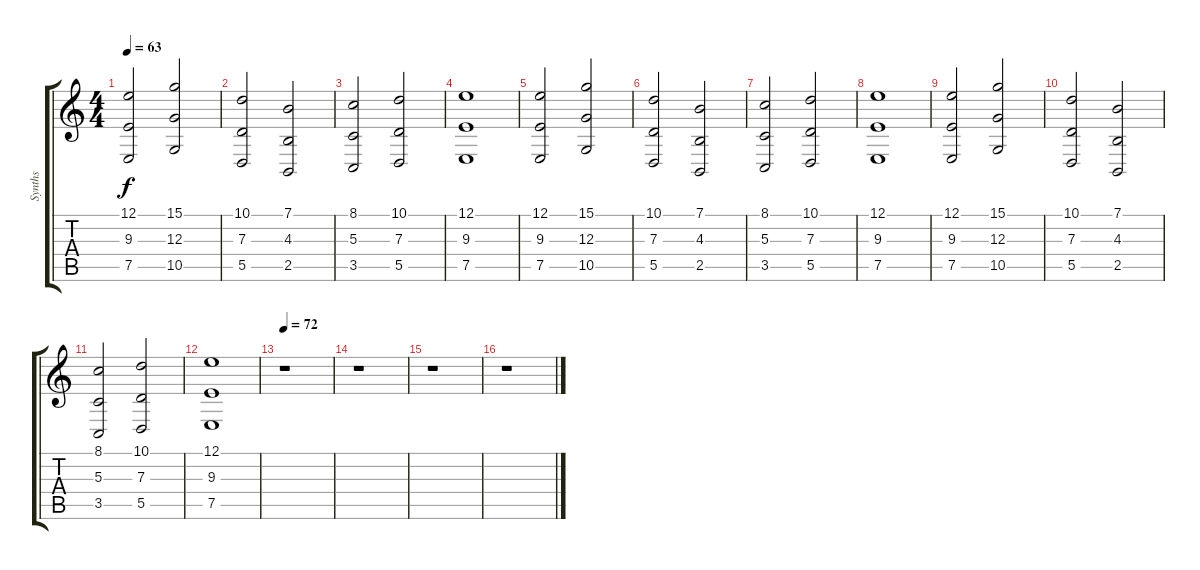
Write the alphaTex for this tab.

\track ("Synths" "Synths") {instrument synthstrings2}
\staff {score tabs}
\tuning (E4 B3 G3 D3 A2 E2) {hide}
\ts (4 4)
\tempo 63
\clef g2
\ks c
(12.1 9.3 7.5).2{dy f} (15.1 12.3 10.5).2 |
(10.1 7.3 5.5).2 (7.1 4.3 2.5).2 |
(8.1 5.3 3.5).2 (10.1 7.3 5.5).2 |
(12.1 9.3 7.5).1 |
(12.1 9.3 7.5).2 (15.1 12.3 10.5).2 |
(10.1 7.3 5.5).2 (7.1 4.3 2.5).2 |
(8.1 5.3 3.5).2 (10.1 7.3 5.5).2 |
(12.1 9.3 7.5).1 |
(12.1 9.3 7.5).2 (15.1 12.3 10.5).2 |
(10.1 7.3 5.5).2 (7.1 4.3 2.5).2 |
(8.1 5.3 3.5).2 (10.1 7.3 5.5).2 |
(12.1 9.3 7.5).1 |
\tempo 72
r.1 |
r.1 |
r.1 |
r.1
